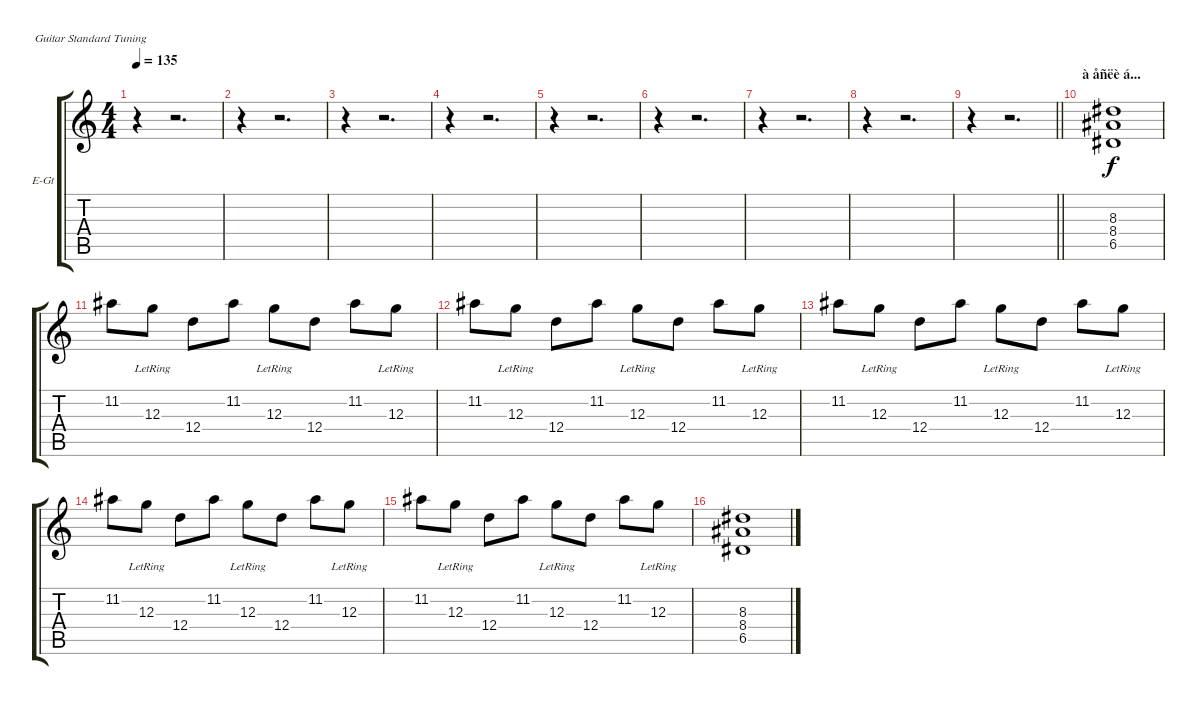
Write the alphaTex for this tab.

\bracketExtendMode groupsimilarinstruments
\firstSystemTrackNameOrientation horizontal
\otherSystemsTrackNameOrientation horizontal
\track ("Âàäèì" "E-Gt") {instrument distortionguitar}
\staff {score tabs}
\tuning (E4 B3 G3 D3 A2 E2)
\ts (4 4)
\tempo 135
\clef g2
\ks c
r.4{dy f} r.2{d} |
r.4 r.2{d} |
r.4 r.2{d} |
r.4 r.2{d} |
r.4 r.2{d} |
r.4 r.2{d} |
r.4 r.2{d} |
r.4 r.2{d} |
\barLineRight lightlight
r.4 r.2{d} |
\section ("" "à åñëè á...")
(8.3 8.4 6.5).1 |
11.2.8 12.3{lr}.8 12.4.8 11.2.8 12.3{lr}.8 12.4.8 11.2.8 12.3{lr}.8 |
11.2.8 12.3{lr}.8 12.4.8 11.2.8 12.3{lr}.8 12.4.8 11.2.8 12.3{lr}.8 |
11.2.8 12.3{lr}.8 12.4.8 11.2.8 12.3{lr}.8 12.4.8 11.2.8 12.3{lr}.8 |
11.2.8 12.3{lr}.8 12.4.8 11.2.8 12.3{lr}.8 12.4.8 11.2.8 12.3{lr}.8 |
11.2.8 12.3{lr}.8 12.4.8 11.2.8 12.3{lr}.8 12.4.8 11.2.8 12.3{lr}.8 |
(8.3 8.4 6.5).1
